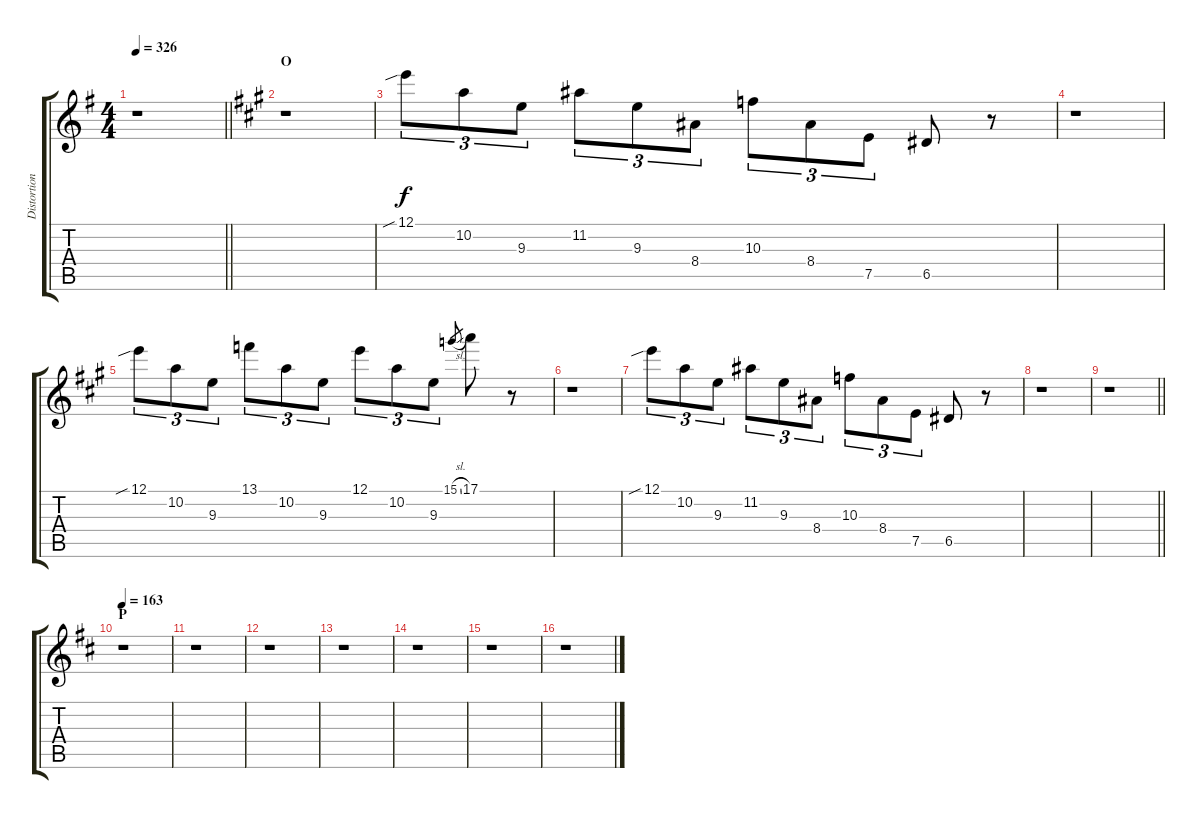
\track ("Distortion w/Delay" "Distortion") {instrument distortionguitar}
\staff {score tabs}
\tuning (E4 B3 G3 D3 A2 E2) {hide}
\ts (4 4)
\tempo 326
\clef g2
\barLineRight lightlight
\ks g
r.1{dy f} |
\section ("" "O")
\ks a
r.1 |
12.1{sib}.8{tu (3 2)} 10.2.8{tu (3 2)} 9.3.8{tu (3 2)} 11.2.8{tu (3 2)} 9.3.8{tu (3 2)} 8.4.8{tu (3 2)} 10.3.8{tu (3 2)} 8.4.8{tu (3 2)} 7.5.8{tu (3 2)} 6.5.8 r.8 |
r.1 |
12.1{sib}.8{tu (3 2)} 10.2.8{tu (3 2)} 9.3.8{tu (3 2)} 13.1.8{tu (3 2)} 10.2.8{tu (3 2)} 9.3.8{tu (3 2)} 12.1.8{tu (3 2)} 10.2.8{tu (3 2)} 9.3.8{tu (3 2)} 15.1{sl}.8{gr} 17.1.8 r.8 |
r.1 |
12.1{sib}.8{tu (3 2)} 10.2.8{tu (3 2)} 9.3.8{tu (3 2)} 11.2.8{tu (3 2)} 9.3.8{tu (3 2)} 8.4.8{tu (3 2)} 10.3.8{tu (3 2)} 8.4.8{tu (3 2)} 7.5.8{tu (3 2)} 6.5.8 r.8 |
r.1 |
\barLineRight lightlight
r.1 |
\section ("" "P")
\tempo 163
\ks d
r.1 |
r.1 |
r.1 |
r.1 |
r.1 |
r.1 |
r.1
